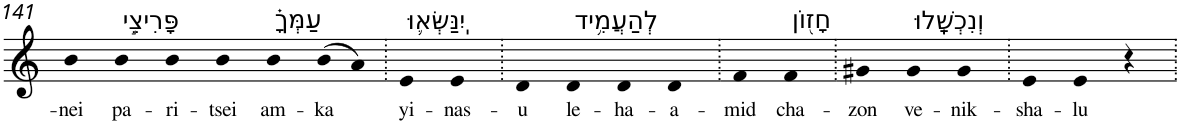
**kern	**text
*part1	*part1
*staff1	*staff1
*I"Piano	*
*I'Pno	*
!!LO:PB:g=z
*clefG2	*
*k[]	*
=141	=141
!	!LO:LY:b
4b	-nei
!LO:TX:a:t=פָּרִיצֵ֣י	!
!	!LO:LY:b
4b	pa-
!	!LO:LY:b
4b	-ri-
!	!LO:LY:b
4b	-tsei
!LO:TX:a:t=עַמְּךָ֗	!
!	!LO:LY:b
4b	am-
!	!LO:LY:b
(>8b	-ka
8a)	.
=142.	=142.
!LO:TX:a:t=יִֽנַּשְּׂא֛וּ	!
!	!LO:LY:b
4e	yi-
!	!LO:LY:b
4e	-nas-
=143.	=143.
!	!LO:LY:b
4d	-u
!LO:TX:a:t=לְהַעֲמִ֥יד	!
!	!LO:LY:b
4d	le-
!	!LO:LY:b
4d	-ha-
!	!LO:LY:b
4d	-a-
=144.	=144.
!	!LO:LY:b
4f	-mid
!LO:TX:a:t=חָז֖וֹן	!
!	!LO:LY:b
4f	cha-
=145.	=145.
!	!LO:LY:b
4g#X	-zon
!LO:TX:a:t=וְנִכְשָֽׁלוּ	!
!	!LO:LY:b
4g#	ve-
!	!LO:LY:b
4g#	-nik-
=146.	=146.
!	!LO:LY:b
4e	-sha-
!	!LO:LY:b
4e	-lu
4r	.
=.	=.
*-	*-
